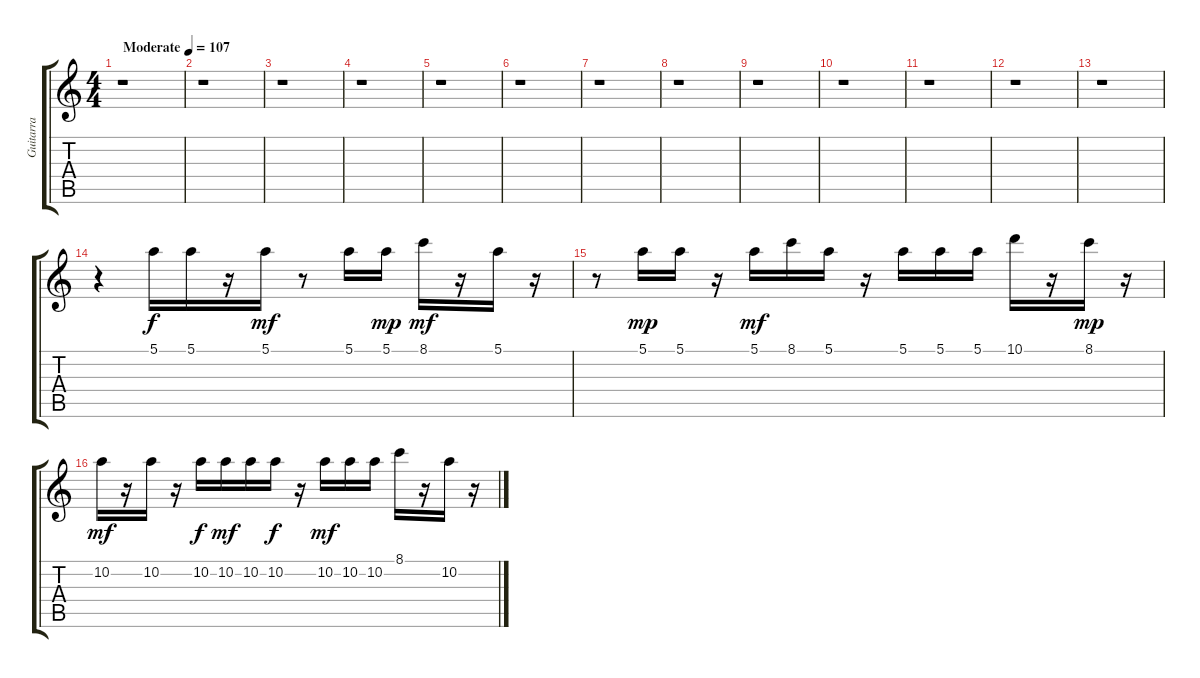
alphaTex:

\track ("Guitarra" "Guitarra") {instrument electricguitarjazz}
\staff {score tabs}
\tuning (E4 B3 G3 D3 A2 E2) {hide}
\ts (4 4)
\tempo (107 "Moderate")
\clef g2
\ks c
r.1{dy f instrument electricguitarjazz} |
r.1 |
r.1 |
r.1 |
r.1 |
r.1 |
r.1 |
r.1 |
r.1 |
r.1 |
r.1 |
r.1 |
r.1 |
r.4 5.1.16 5.1.16 r.16 5.1.16{dy mf} r.8 5.1.16 5.1.16{dy mp} 8.1.16{dy mf} r.16 5.1.16 r.16 |
r.8 5.1.16{dy mp} 5.1.16 r.16 5.1.16{dy mf} 8.1.16 5.1.16 r.16 5.1.16 5.1.16 5.1.16 10.1.16 r.16 8.1.16{dy mp} r.16 |
10.2.16{dy mf} r.16 10.2.16 r.16 10.2.16{dy f} 10.2.16{dy mf} 10.2.16 10.2.16{dy f} r.16 10.2.16{dy mf} 10.2.16 10.2.16 8.1.16 r.16 10.2.16 r.16
